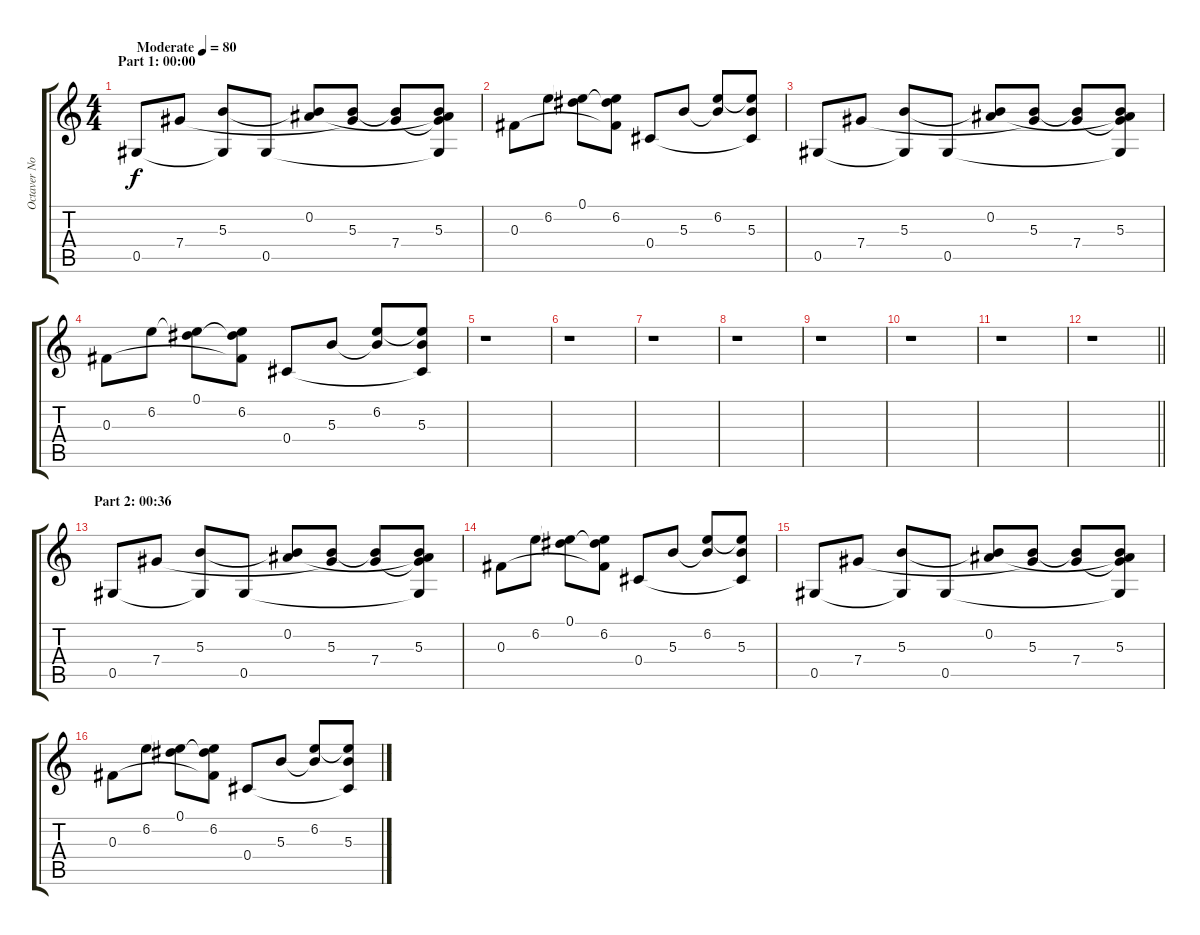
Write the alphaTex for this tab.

\track ("Octaver Notes (Ignore Me)" "Octaver No") {instrument lead5charang}
\staff {score tabs}
\tuning (Eb5 Bb4 Gb4 Db4 Ab3 Eb3) {hide}
\ts (4 4)
\section ("" "Part 1: 00:00")
\tempo (80 "Moderate")
\clef g2
\ks c
0.5.8{dy f instrument lead5charang} 7.4.8 (5.3 0.5{t}).8 0.5.8 (0.2 5.3{t}).8 (5.3 7.4{t}).8 (5.3{t} 7.4).8 (0.2{t} 5.3 7.4{t} 0.5{t}).8 |
0.3.8 6.2.8 (0.1 6.2{t}).8 (0.1{t} 6.2 0.3{t}).8 0.4.8 5.3.8 (6.2 5.3{t}).8 (6.2{t} 5.3 0.4{t}).8 |
0.5.8 7.4.8 (5.3 0.5{t}).8 0.5.8 (0.2 5.3{t}).8 (5.3 7.4{t}).8 (5.3{t} 7.4).8 (0.2{t} 5.3 7.4{t} 0.5{t}).8 |
0.3.8 6.2.8 (0.1 6.2{t}).8 (0.1{t} 6.2 0.3{t}).8 0.4.8 5.3.8 (6.2 5.3{t}).8 (6.2{t} 5.3 0.4{t}).8 |
r.1 |
r.1 |
r.1 |
r.1 |
r.1 |
r.1 |
r.1 |
\barLineRight lightlight
r.1 |
\section ("" "Part 2: 00:36")
0.5.8 7.4.8 (5.3 0.5{t}).8 0.5.8 (0.2 5.3{t}).8 (5.3 7.4{t}).8 (5.3{t} 7.4).8 (0.2{t} 5.3 7.4{t} 0.5{t}).8 |
0.3.8 6.2.8 (0.1 6.2{t}).8 (0.1{t} 6.2 0.3{t}).8 0.4.8 5.3.8 (6.2 5.3{t}).8 (6.2{t} 5.3 0.4{t}).8 |
0.5.8 7.4.8 (5.3 0.5{t}).8 0.5.8 (0.2 5.3{t}).8 (5.3 7.4{t}).8 (5.3{t} 7.4).8 (0.2{t} 5.3 7.4{t} 0.5{t}).8 |
0.3.8 6.2.8 (0.1 6.2{t}).8 (0.1{t} 6.2 0.3{t}).8 0.4.8 5.3.8 (6.2 5.3{t}).8 (6.2{t} 5.3 0.4{t}).8
